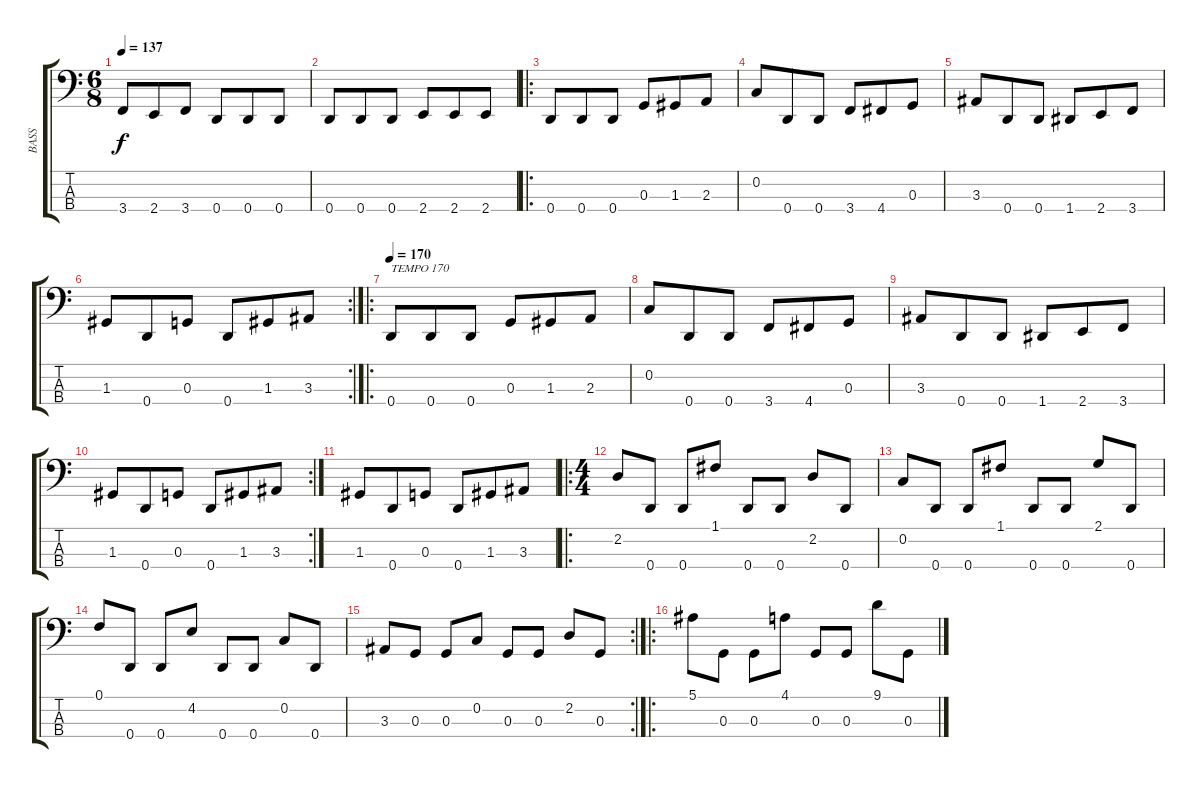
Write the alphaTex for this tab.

\track ("BASS" "BASS") {instrument electricbassfinger}
\staff {score tabs}
\tuning (F2 C2 G1 D1) {hide}
\ts (6 8)
\tempo 137
\clef f4
\ks c
3.4.8{dy f} 2.4.8 3.4.8 0.4.8 0.4.8 0.4.8 |
0.4.8 0.4.8 0.4.8 2.4.8 2.4.8 2.4.8 |
\ro
0.4.8 0.4.8 0.4.8 0.3.8 1.3.8 2.3.8 |
0.2.8 0.4.8 0.4.8 3.4.8 4.4.8 0.3.8 |
3.3.8 0.4.8 0.4.8 1.4.8 2.4.8 3.4.8 |
\rc 2
1.3.8 0.4.8 0.3.8 0.4.8 1.3.8 3.3.8 |
\ro
\tempo 170
0.4.8{txt "TEMPO 170"} 0.4.8 0.4.8 0.3.8 1.3.8 2.3.8 |
0.2.8 0.4.8 0.4.8 3.4.8 4.4.8 0.3.8 |
3.3.8 0.4.8 0.4.8 1.4.8 2.4.8 3.4.8 |
\rc 2
1.3.8 0.4.8 0.3.8 0.4.8 1.3.8 3.3.8 |
1.3.8 0.4.8 0.3.8 0.4.8 1.3.8 3.3.8 |
\ro
\ts (4 4)
2.2.8 0.4.8 0.4.8 1.1.8 0.4.8 0.4.8 2.2.8 0.4.8 |
0.2.8 0.4.8 0.4.8 1.1.8 0.4.8 0.4.8 2.1.8 0.4.8 |
0.1.8 0.4.8 0.4.8 4.2.8 0.4.8 0.4.8 0.2.8 0.4.8 |
\rc 2
3.3.8 0.3.8 0.3.8 0.2.8 0.3.8 0.3.8 2.2.8 0.3.8 |
\ro
5.1.8 0.3.8 0.3.8 4.1.8 0.3.8 0.3.8 9.1.8 0.3.8
